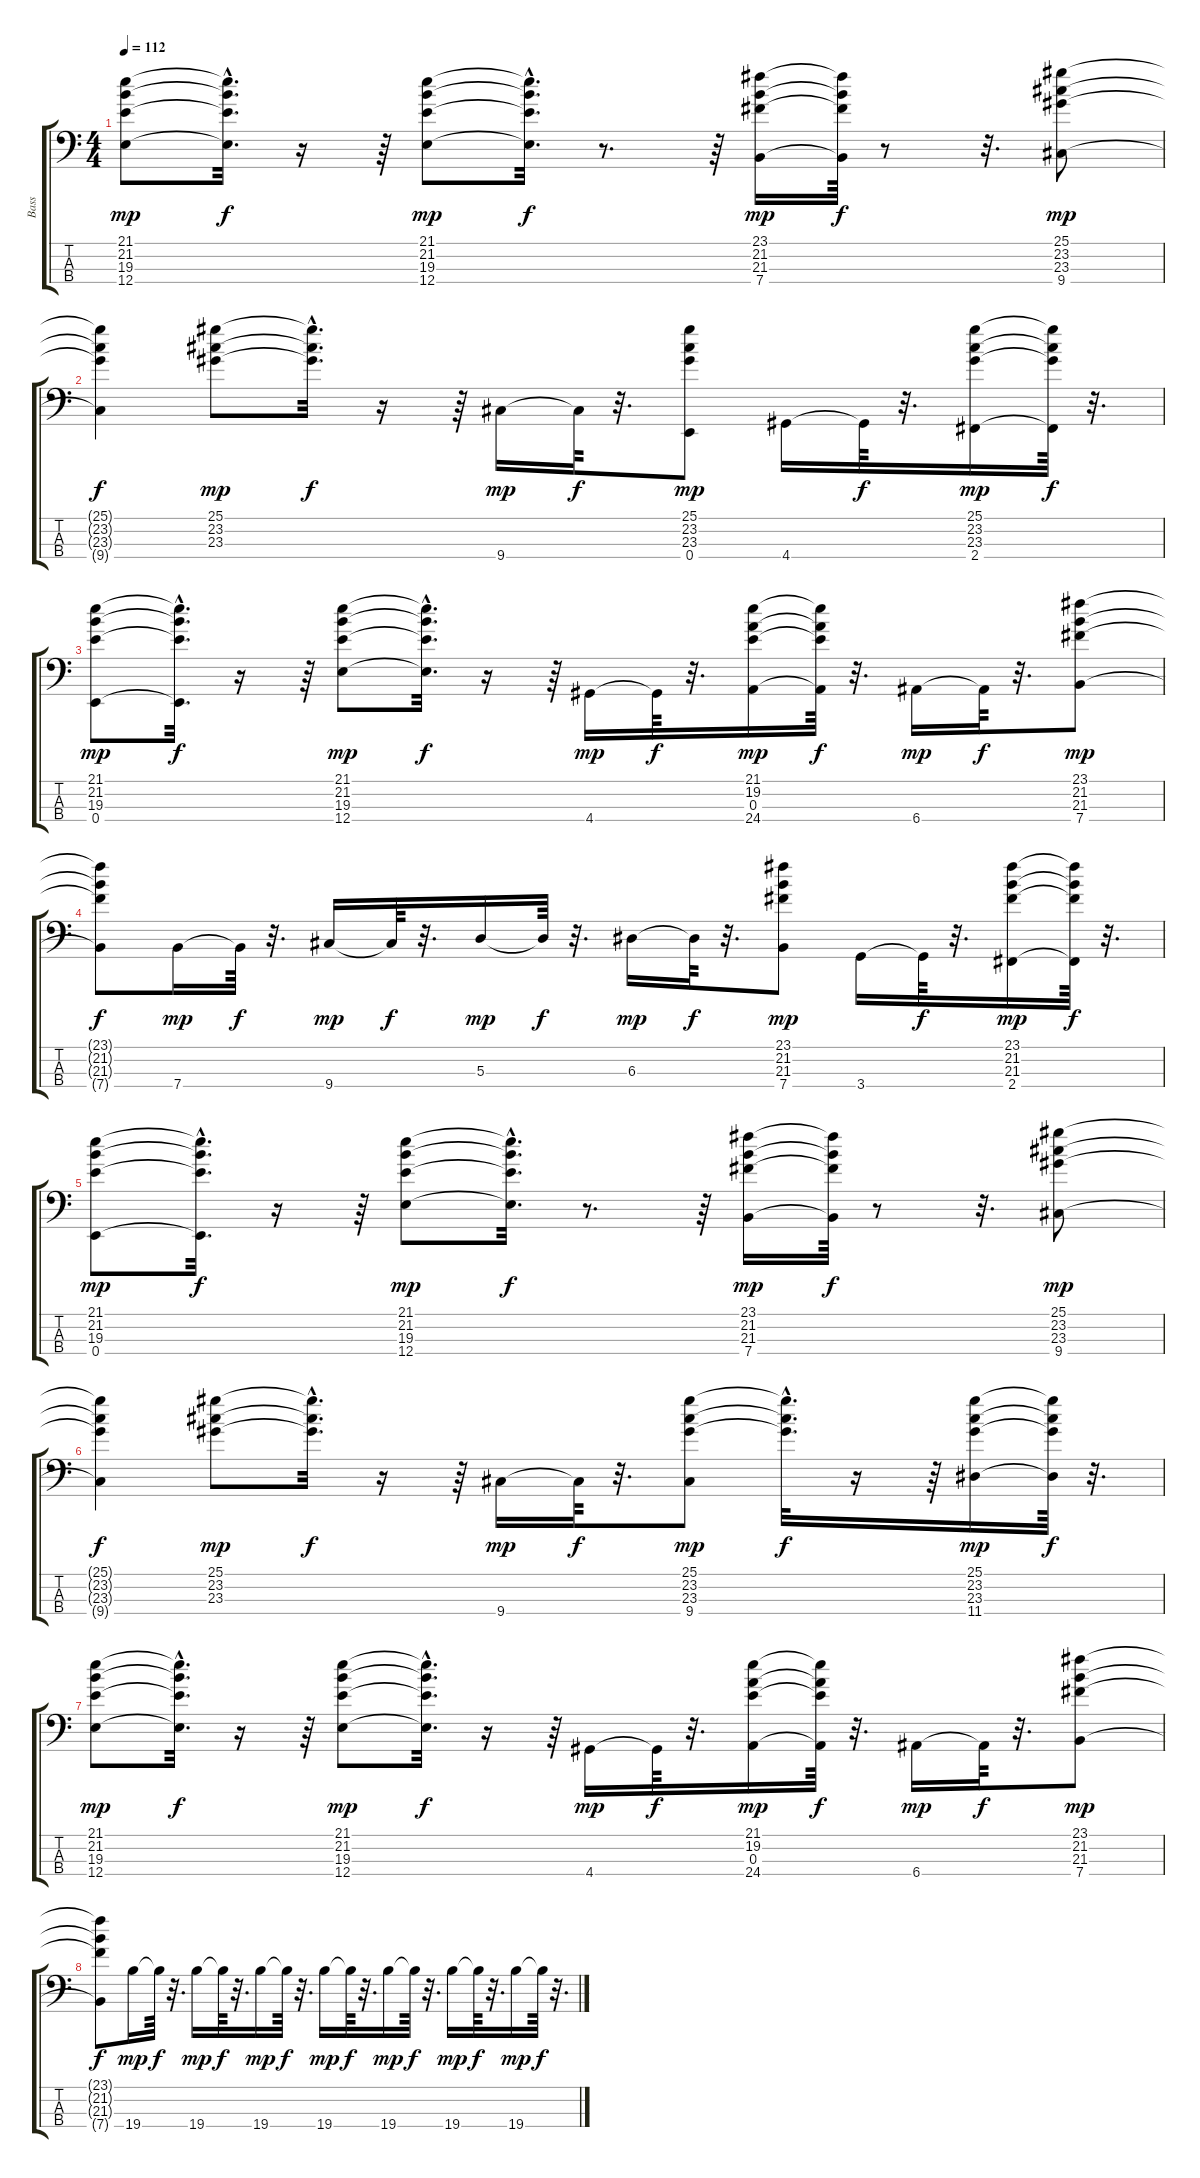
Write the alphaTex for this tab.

\track ("Bass" "Bass") {instrument electricbasspick}
\staff {score tabs}
\tuning (G2 D2 A1 E1) {hide}
\ts (4 4)
\tempo 112
\clef f4
\ks c
(21.1 21.2 19.3 12.4).8{dy mp} (21.1{hac t} 21.2{hac t} 19.3{hac t} 12.4{hac t}).32{d dy f} r.16 r.64 (21.1 21.2 19.3 12.4).8{dy mp} (21.1{hac t} 21.2{hac t} 19.3{hac t} 12.4{hac t}).32{d dy f} r.8{d} r.64 (23.1 21.2 21.3 7.4).16{dy mp} (23.1{t} 21.2{t} 21.3{t} 7.4{t}).64{dy f} r.8 r.32{d} (25.1 23.2 23.3 9.4).8{dy mp} |
(25.1{t} 23.2{t} 23.3{t} 9.4{t}).4{dy f} (25.1 23.2 23.3).8{dy mp} (25.1{hac t} 23.2{hac t} 23.3{hac t}).32{d dy f} r.16 r.64 9.4.16{dy mp} 9.4{t}.64{dy f} r.32{d} (25.1 23.2 23.3 0.4).8{dy mp} 4.4.16 4.4{t}.64{dy f} r.32{d} (25.1 23.2 23.3 2.4).16{dy mp} (25.1{t} 23.2{t} 23.3{t} 2.4{t}).64{dy f} r.32{d} |
(21.1 21.2 19.3 0.4).8{dy mp} (21.1{hac t} 21.2{hac t} 19.3{hac t} 0.4{hac t}).32{d dy f} r.16 r.64 (21.1 21.2 19.3 12.4).8{dy mp} (21.1{hac t} 21.2{hac t} 19.3{hac t} 12.4{hac t}).32{d dy f} r.16 r.64 4.4.16{dy mp} 4.4{t}.64{dy f} r.32{d} (21.1 19.2 0.3 24.4).16{dy mp} (21.1{t} 19.2{t} 0.3{t} 24.4{t}).64{dy f} r.32{d} 6.4.16{dy mp} 6.4{t}.64{dy f} r.32{d} (23.1 21.2 21.3 7.4).8{dy mp} |
(23.1{t} 21.2{t} 21.3{t} 7.4{t}).8{dy f} 7.4.16{dy mp} 7.4{t}.64{dy f} r.32{d} 9.4.16{dy mp} 9.4{t}.64{dy f} r.32{d} 5.3.16{dy mp} 5.3{t}.64{dy f} r.32{d} 6.3.16{dy mp} 6.3{t}.64{dy f} r.32{d} (23.1 21.2 21.3 7.4).8{dy mp} 3.4.16 3.4{t}.64{dy f} r.32{d} (23.1 21.2 21.3 2.4).16{dy mp} (23.1{t} 21.2{t} 21.3{t} 2.4{t}).64{dy f} r.32{d} |
(21.1 21.2 19.3 0.4).8{dy mp} (21.1{hac t} 21.2{hac t} 19.3{hac t} 0.4{hac t}).32{d dy f} r.16 r.64 (21.1 21.2 19.3 12.4).8{dy mp} (21.1{hac t} 21.2{hac t} 19.3{hac t} 12.4{hac t}).32{d dy f} r.8{d} r.64 (23.1 21.2 21.3 7.4).16{dy mp} (23.1{t} 21.2{t} 21.3{t} 7.4{t}).64{dy f} r.8 r.32{d} (25.1 23.2 23.3 9.4).8{dy mp} |
(25.1{t} 23.2{t} 23.3{t} 9.4{t}).4{dy f} (25.1 23.2 23.3).8{dy mp} (25.1{hac t} 23.2{hac t} 23.3{hac t}).32{d dy f} r.16 r.64 9.4.16{dy mp} 9.4{t}.64{dy f} r.32{d} (25.1 23.2 23.3 9.4).8{dy mp} (25.1{hac t} 23.2{hac t} 23.3{hac t}).32{d dy f} r.16 r.64 (25.1 23.2 23.3 11.4).16{dy mp} (25.1{t} 23.2{t} 23.3{t} 11.4{t}).64{dy f} r.32{d} |
(21.1 21.2 19.3 12.4).8{dy mp} (21.1{hac t} 21.2{hac t} 19.3{hac t} 12.4{hac t}).32{d dy f} r.16 r.64 (21.1 21.2 19.3 12.4).8{dy mp} (21.1{hac t} 21.2{hac t} 19.3{hac t} 12.4{hac t}).32{d dy f} r.16 r.64 4.4.16{dy mp} 4.4{t}.64{dy f} r.32{d} (21.1 19.2 0.3 24.4).16{dy mp} (21.1{t} 19.2{t} 0.3{t} 24.4{t}).64{dy f} r.32{d} 6.4.16{dy mp} 6.4{t}.64{dy f} r.32{d} (23.1 21.2 21.3 7.4).8{dy mp} |
(23.1{t} 21.2{t} 21.3{t} 7.4{t}).8{dy f} 19.4.16{dy mp} 19.4{t}.64{dy f} r.32{d} 19.4.16{dy mp} 19.4{t}.64{dy f} r.32{d} 19.4.16{dy mp} 19.4{t}.64{dy f} r.32{d} 19.4.16{dy mp} 19.4{t}.64{dy f} r.32{d} 19.4.16{dy mp} 19.4{t}.64{dy f} r.32{d} 19.4.16{dy mp} 19.4{t}.64{dy f} r.32{d} 19.4.16{dy mp} 19.4{t}.64{dy f} r.32{d}
